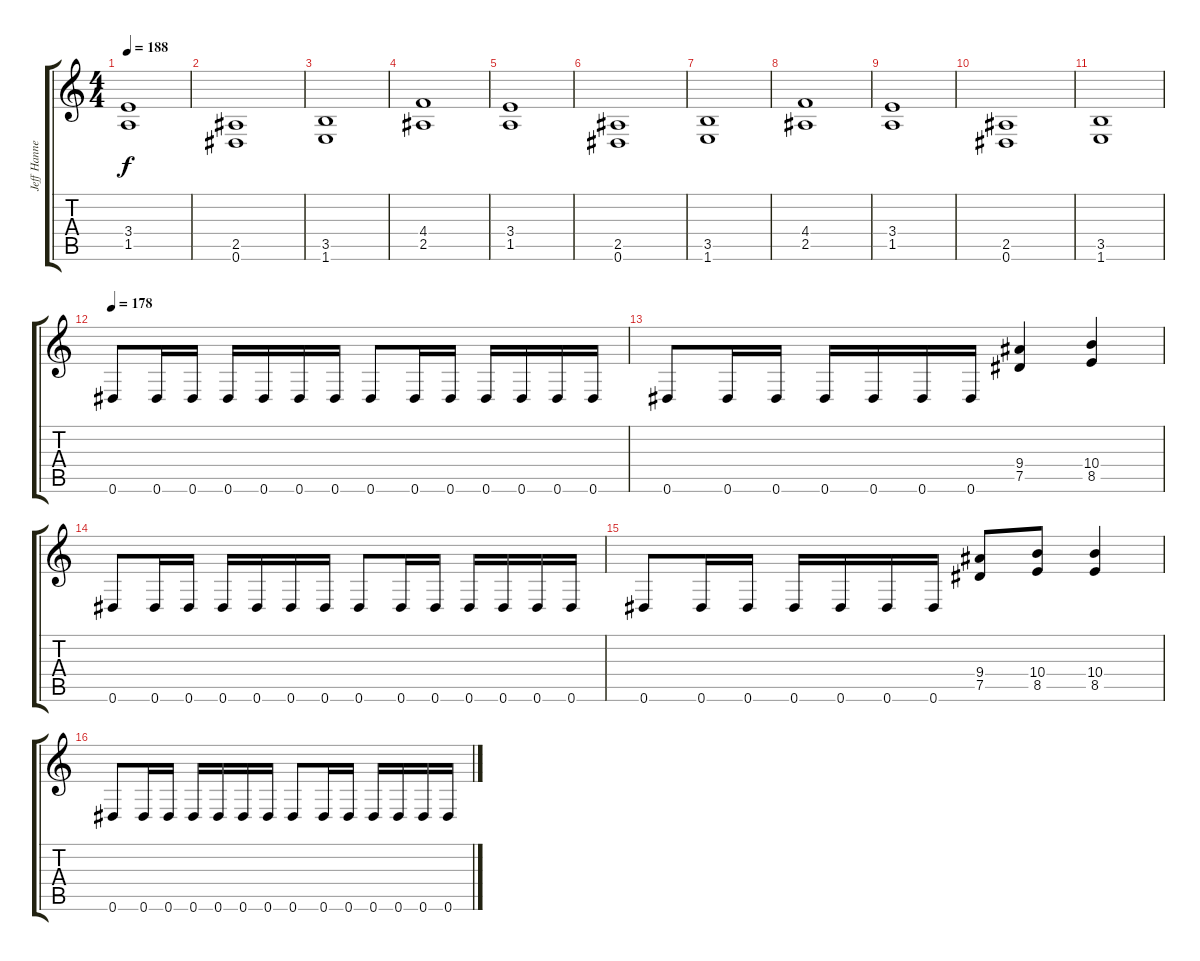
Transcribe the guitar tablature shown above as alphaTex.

\track ("Jeff Hanneman" "Jeff Hanne") {instrument distortionguitar}
\staff {score tabs}
\tuning (Eb4 Bb3 Gb3 Db3 Ab2 Eb2) {hide}
\ts (4 4)
\tempo 188
\clef g2
\ks c
(3.4 1.5).1{dy f} |
(2.5 0.6).1 |
(3.5 1.6).1 |
(4.4 2.5).1 |
(3.4 1.5).1 |
(2.5 0.6).1 |
(3.5 1.6).1 |
(4.4 2.5).1 |
(3.4 1.5).1 |
(2.5 0.6).1 |
(3.5 1.6).1 |
\tempo 178
0.6.8 0.6.16 0.6.16 0.6.16 0.6.16 0.6.16 0.6.16 0.6.8 0.6.16 0.6.16 0.6.16 0.6.16 0.6.16 0.6.16 |
0.6.8 0.6.16 0.6.16 0.6.16 0.6.16 0.6.16 0.6.16 (9.4 7.5).4 (10.4 8.5).4 |
0.6.8 0.6.16 0.6.16 0.6.16 0.6.16 0.6.16 0.6.16 0.6.8 0.6.16 0.6.16 0.6.16 0.6.16 0.6.16 0.6.16 |
0.6.8 0.6.16 0.6.16 0.6.16 0.6.16 0.6.16 0.6.16 (9.4 7.5).8 (10.4 8.5).8 (10.4 8.5).4 |
0.6.8 0.6.16 0.6.16 0.6.16 0.6.16 0.6.16 0.6.16 0.6.8 0.6.16 0.6.16 0.6.16 0.6.16 0.6.16 0.6.16
